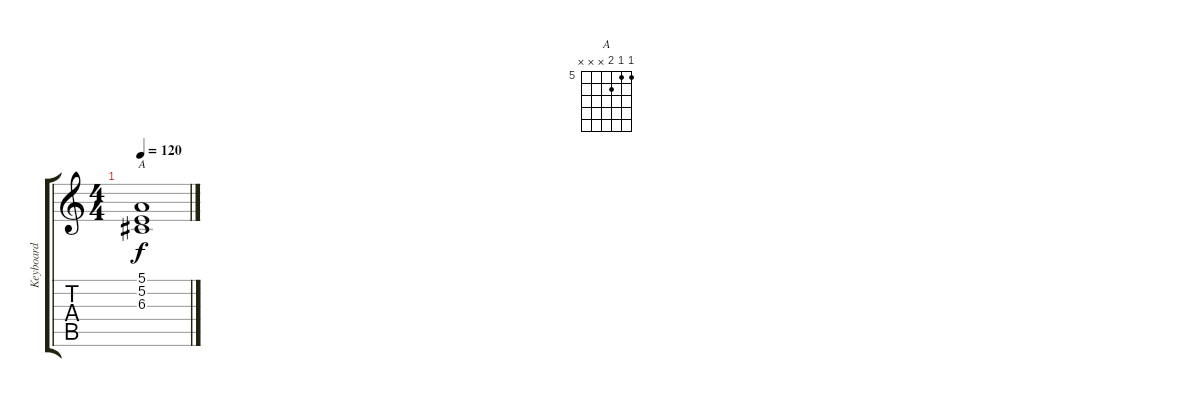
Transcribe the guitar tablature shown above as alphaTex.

\track ("Keyboard" "Keyboard") {instrument stringensemble1}
\staff {score tabs}
\tuning (E4 B3 G3 D3 A2 E2) {hide}
\chord ("A" 5 5 6 x x x) {firstfret 5}
\ts (4 4)
\tempo 120
\clef g2
\ks c
(5.1 5.2 6.3).1{ch "A" dy f}
